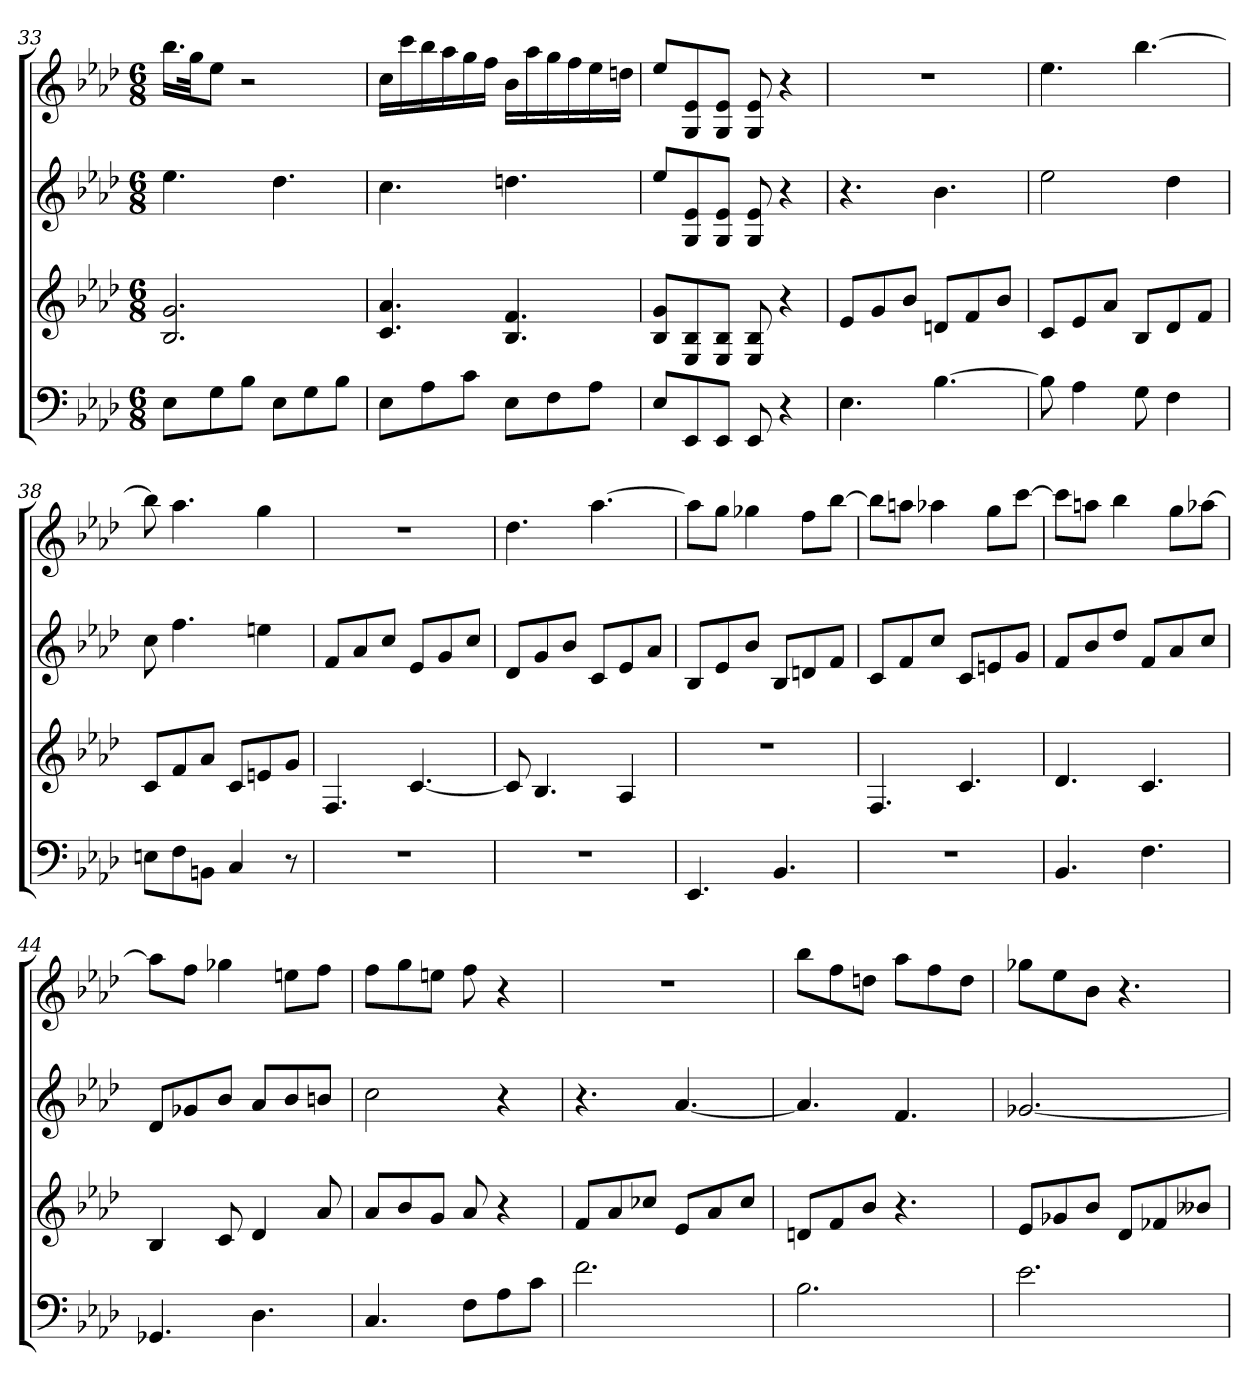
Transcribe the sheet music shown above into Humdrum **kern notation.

**kern	**kern	**kern	**kern
*part4	*part3	*part2	*part1
*staff4	*staff3	*staff2	*staff1
*k[b-e-a-d-]	*k[b-e-a-d-]	*k[b-e-a-d-]	*k[b-e-a-d-]
*A-:	*A-:	*A-:	*A-:
*M6/8	*M6/8	*M6/8	*M6/8
=33	=33	=33	=33
8E-L	2.B- 2.g	4.ee-	16.bb-LL
.	.	.	32ggJk
8G	.	.	8ee-J
8B-J	.	.	2r
8E-L	.	4.dd-	.
8G	.	.	.
8B-J	.	.	.
=34	=34	=34	=34
8E-L	4.c 4.a-	4.cc	16ccLL
.	.	.	16ccc
8A-	.	.	16bb-
.	.	.	16aa-
8cJ	.	.	16gg
.	.	.	16ffJJ
8E-L	4.B- 4.f	4.ddn	16b-LL
.	.	.	16aa-
8F	.	.	16gg
.	.	.	16ff
8A-J	.	.	16ee-
.	.	.	16ddnJJ
=35	=35	=35	=35
8E-L	8B- 8gL	8ee-L	8ee-L
8EE-	8E- 8B-	8G 8e-	8G 8e-
8EE-J	8E- 8B-J	8G 8e-J	8G 8e-J
8EE-	8E- 8B-	8G 8e-	8G 8e-
4r	4r	4r	4r
=36	=36	=36	=36
4.E-	8e-L	4.r	2.r
.	8g	.	.
.	8b-J	.	.
[4.B-	8dnL	4.b-	.
.	8f	.	.
.	8b-J	.	.
=37	=37	=37	=37
8B-]	8cL	2ee-	4.ee-
4A-	8e-	.	.
.	8a-J	.	.
8G	8B-L	.	[4.bb-
4F	8d-	4dd-	.
.	8fJ	.	.
=38	=38	=38	=38
8EnL	8cL	8cc	8bb-]
8F	8f	4.ff	4.aa-
8BBnJ	8a-J	.	.
4C	8cL	.	.
.	8en	4een	4gg
8r	8gJ	.	.
=39	=39	=39	=39
2.r	4.F	8fL	2.r
.	.	8a-	.
.	.	8ccJ	.
.	[4.c	8e-L	.
.	.	8g	.
.	.	8ccJ	.
=40	=40	=40	=40
2.r	8c]	8d-L	4.dd-
.	4.B-	8g	.
.	.	8b-J	.
.	.	8cL	[4.aa-
.	4A-	8e-	.
.	.	8a-J	.
=41	=41	=41	=41
4.EE-	2.r	8B-L	8aa-L]
.	.	8e-	8ggJ
.	.	8b-J	4gg-X
4.BB-	.	8B-L	.
.	.	8dn	8ffL
.	.	8fJ	[8bb-J
=42	=42	=42	=42
2.r	4.F	8cL	8bb-L]
.	.	8f	8aanJ
.	.	8ccJ	4aa-X
.	4.c	8cL	.
.	.	8en	8ggL
.	.	8gJ	[8cccJ
=43	=43	=43	=43
4.BB-	4.d-	8fL	8cccL]
.	.	8b-	8aanJ
.	.	8dd-J	4bb-
4.F	4.c	8fL	.
.	.	8a-	8ggL
.	.	8ccJ	[8aa-XJ
=44	=44	=44	=44
4.GG-X	4B-	8d-L	8aa-L]
.	.	8g-X	8ffJ
.	8c	8b-J	4gg-X
4.D-	4d-	8a-L	.
.	.	8b-	8eenL
.	8a-	8bnJ	8ffJ
=45	=45	=45	=45
4.C	8a-L	2cc	8ffL
.	8b-	.	8gg
.	8gJ	.	8eenJ
8FL	8a-	.	8ff
8A-	4r	4r	4r
8cJ	.	.	.
=46	=46	=46	=46
2.f	8fL	4.r	2.r
.	8a-	.	.
.	8cc-XJ	.	.
.	8e-L	[4.a-	.
.	8a-	.	.
.	8cc-J	.	.
=47	=47	=47	=47
2.B-	8dnL	4.a-]	8bb-L
.	8f	.	8ff
.	8b-J	.	8ddnJ
.	4.r	4.f	8aa-L
.	.	.	8ff
.	.	.	8ddJ
=48	=48	=48	=48
2.e-	8e-L	[2.g-X	8gg-XL
.	8g-X	.	8ee-
.	8b-J	.	8b-J
.	8d-L	.	4.r
.	8f-X	.	.
.	8b--XJ	.	.
=	=	=	=
*-	*-	*-	*-
